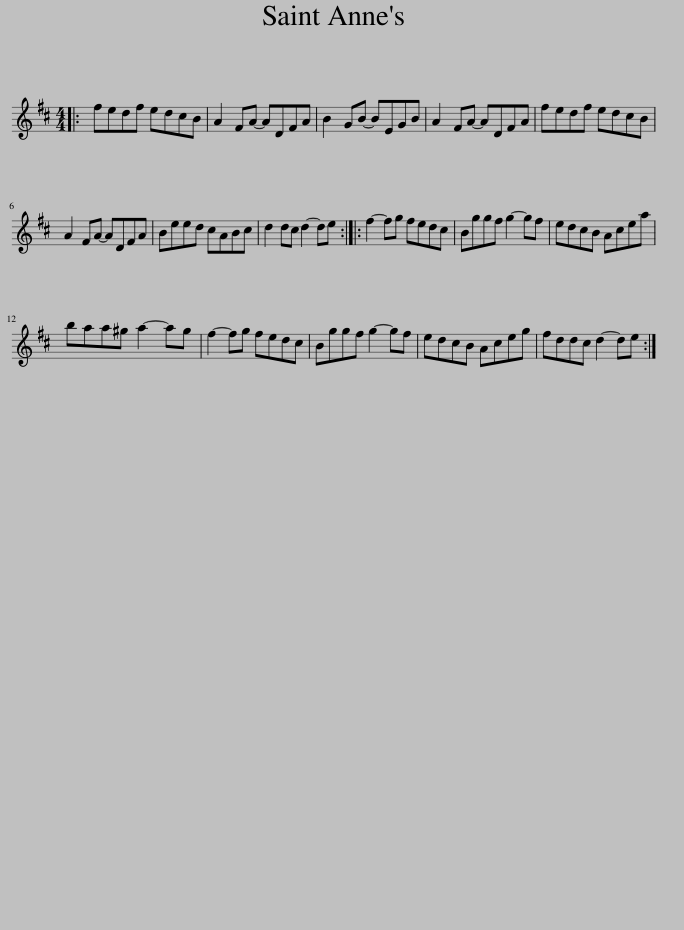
X:1
L:1/8
M:4/4
I:linebreak $
K:D
V:1 treble
V:1
|: fedf edcB | A2 FA- ADFA | B2 GB- BEGB | A2 FA- ADFA | fedf edcB |$ %5
 A2 FA- ADFA | Beed cABc | d2 dc d2- de :: f2- fg fedc | Bggf g2- gf | %10
 edcB Acea |$ baa^g a2- ag | f2- fg fedc | Bggf g2- gf | edcB Aceg | %15
 fddc d2- de :| %16
